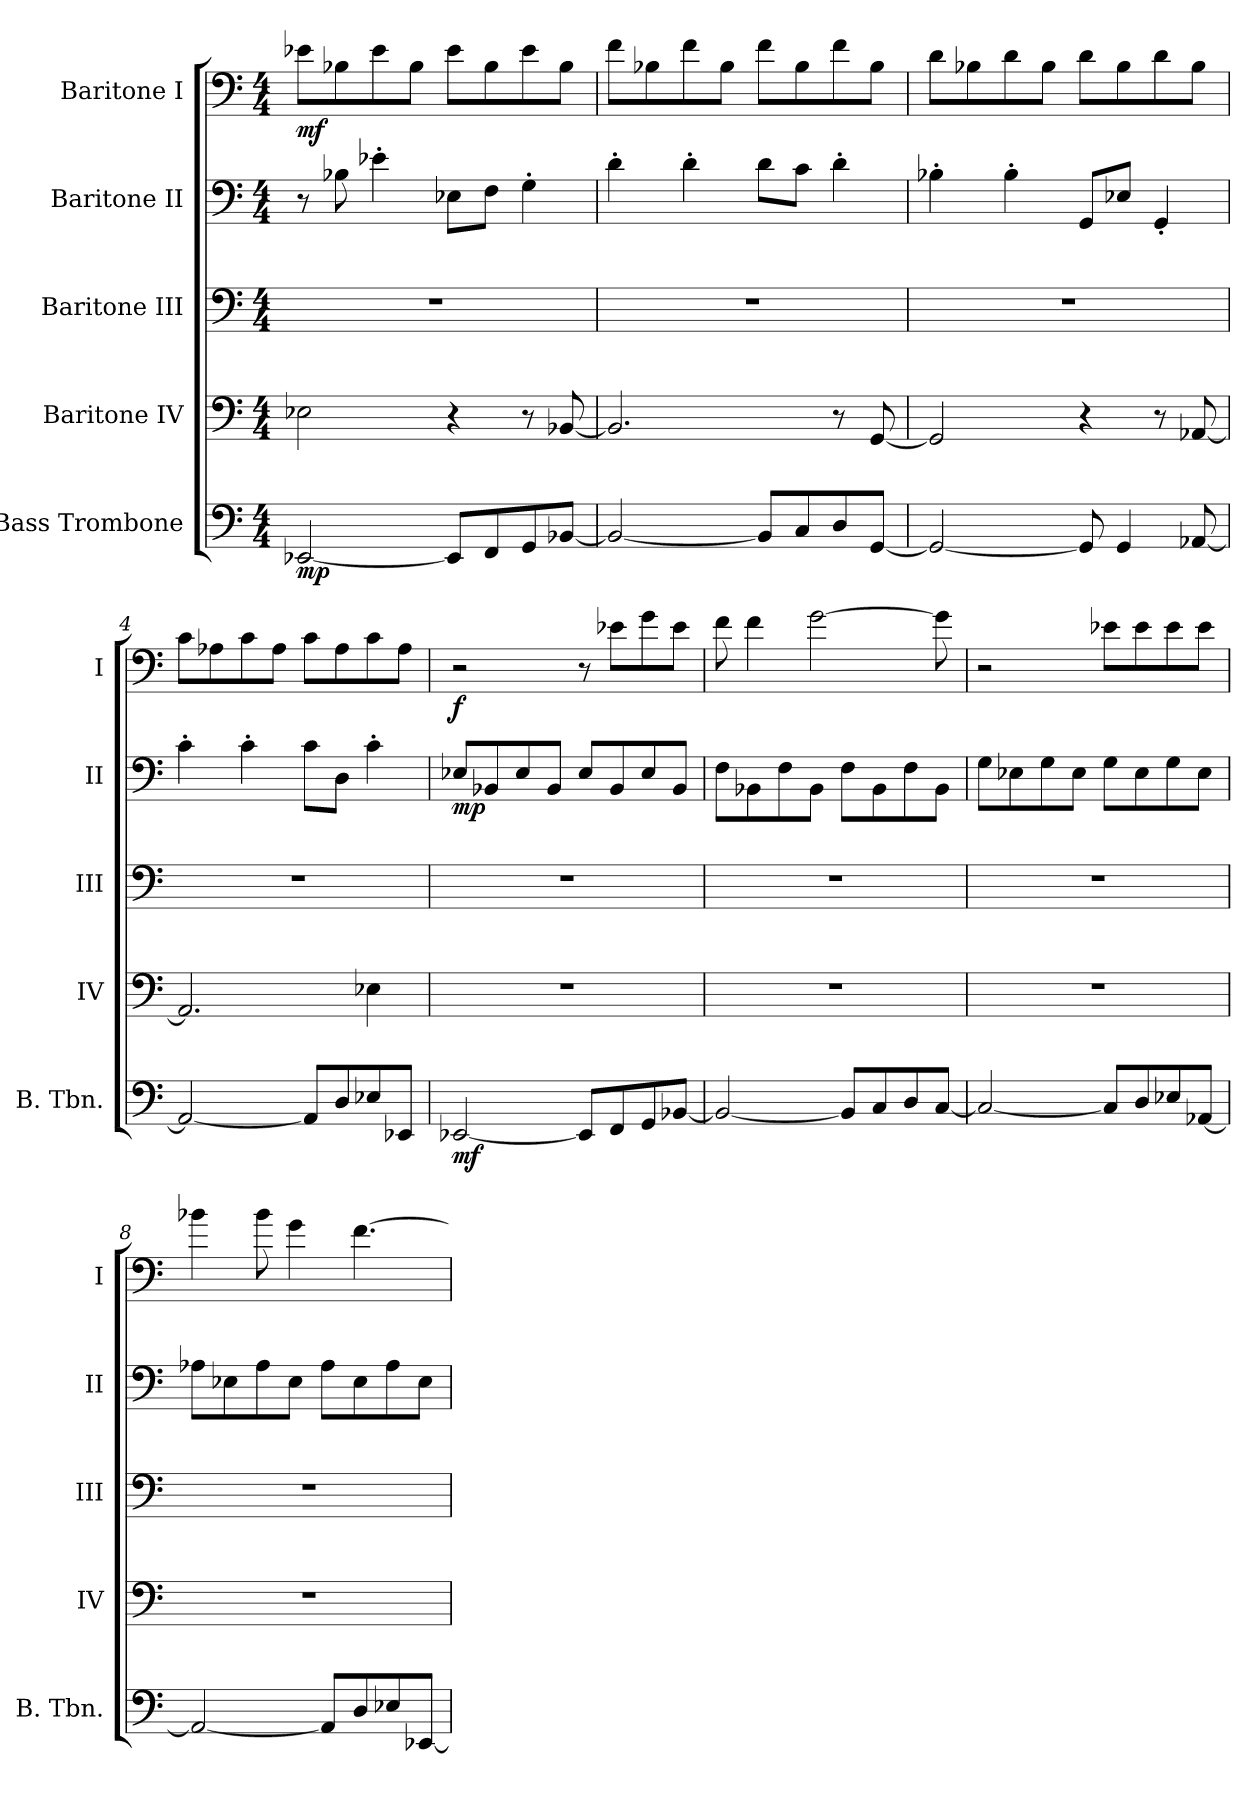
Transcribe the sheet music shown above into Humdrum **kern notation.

**kern	**dynam	**kern	**kern	**kern	**dynam	**kern	**dynam
*part5	*part5	*part4	*part3	*part2	*part2	*part1	*part1
*staff5	*staff5	*staff4	*staff3	*staff2	*staff2	*staff1	*staff1
*I"Bass Trombone	*	*I"Baritone IV	*I"Baritone III	*I"Baritone II	*	*I"Baritone I	*
*I'B. Tbn.	*	*I'IV	*I'III	*I'II	*	*I'I	*
*clefF4	*	*clefF4	*clefF4	*clefF4	*	*clefF4	*
*k[]	*	*k[]	*k[]	*k[]	*	*k[]	*
*M4/4	*	*M4/4	*M4/4	*M4/4	*	*M4/4	*
=1	=1	=1	=1	=1	=1	=1	=1
!	!LO:DY:b	!	!	!	!	!	!LO:DY:b
[2EE-X/	mp	2E-X\	1r	8r	.	8e-X\L	mf
.	.	.	.	8B-X\	.	8B-X\	.
.	.	.	.	4e-X'\	.	8e-\	.
.	.	.	.	.	.	8B-\J	.
8EE-/L]	.	4r	.	8E-X\L	.	8e-\L	.
8FF/	.	.	.	8F\J	.	8B-\	.
8GG/	.	8r	.	4G'\	.	8e-\	.
[8BB-X/J	.	[8BB-X/	.	.	.	8B-\J	.
=2	=2	=2	=2	=2	=2	=2	=2
2BB-/_	.	2.BB-/]	1r	4d'\	.	8f\L	.
.	.	.	.	.	.	8B-X\	.
.	.	.	.	4d'\	.	8f\	.
.	.	.	.	.	.	8B-\J	.
8BB-/L]	.	.	.	8d\L	.	8f\L	.
8C/	.	.	.	8c\J	.	8B-\	.
8D/	.	8r	.	4d'\	.	8f\	.
[8GG/J	.	[8GG/	.	.	.	8B-\J	.
=3	=3	=3	=3	=3	=3	=3	=3
2GG/_	.	2GG/]	1r	4B-X'\	.	8d\L	.
.	.	.	.	.	.	8B-X\	.
.	.	.	.	4B-'\	.	8d\	.
.	.	.	.	.	.	8B-\J	.
8GG/]	.	4r	.	8GG/L	.	8d\L	.
4GG/	.	.	.	8E-X/J	.	8B-\	.
.	.	8r	.	4GG'/	.	8d\	.
[8AA-X/	.	[8AA-X/	.	.	.	8B-\J	.
!!LO:LB:g=z
=4	=4	=4	=4	=4	=4	=4	=4
2AA-/_	.	2.AA-/]	1r	4c'\	.	8c\L	.
.	.	.	.	.	.	8A-X\	.
.	.	.	.	4c'\	.	8c\	.
.	.	.	.	.	.	8A-\J	.
8AA-/L]	.	.	.	8c\L	.	8c\L	.
8D/	.	.	.	8D\J	.	8A-\	.
8E-X/	.	4E-X\	.	4c'\	.	8c\	.
8EE-X/J	.	.	.	.	.	8A-\J	.
=5	=5	=5	=5	=5	=5	=5	=5
!	!LO:DY:b	!	!	!	!LO:DY:b	!	!LO:DY:b
[2EE-X/	mf	1r	1r	8E-X/L	mp	2r	f
.	.	.	.	8BB-X/	.	.	.
.	.	.	.	8E-/	.	.	.
.	.	.	.	8BB-/J	.	.	.
8EE-/L]	.	.	.	8E-/L	.	8r	.
8FF/	.	.	.	8BB-/	.	8e-X\L	.
8GG/	.	.	.	8E-/	.	8g\	.
[8BB-X/J	.	.	.	8BB-/J	.	8e-\J	.
=6	=6	=6	=6	=6	=6	=6	=6
2BB-/_	.	1r	1r	8F\L	.	8f\	.
.	.	.	.	8BB-X\	.	4f\	.
.	.	.	.	8F\	.	.	.
.	.	.	.	8BB-\J	.	[2g\	.
8BB-/L]	.	.	.	8F\L	.	.	.
8C/	.	.	.	8BB-\	.	.	.
8D/	.	.	.	8F\	.	.	.
[8C/J	.	.	.	8BB-\J	.	8g\]	.
=7	=7	=7	=7	=7	=7	=7	=7
2C/_	.	1r	1r	8G\L	.	2r	.
.	.	.	.	8E-X\	.	.	.
.	.	.	.	8G\	.	.	.
.	.	.	.	8E-\J	.	.	.
8C/L]	.	.	.	8G\L	.	8e-X\L	.
8D/	.	.	.	8E-\	.	8e-\	.
8E-X/	.	.	.	8G\	.	8e-\	.
[8AA-X/J	.	.	.	8E-\J	.	8e-\J	.
!!LO:PB:g=z
=8	=8	=8	=8	=8	=8	=8	=8
2AA-/_	.	1r	1r	8A-X\L	.	4b-X\	.
.	.	.	.	8E-X\	.	.	.
.	.	.	.	8A-\	.	8b-\	.
.	.	.	.	8E-\J	.	4g\	.
8AA-/L]	.	.	.	8A-\L	.	.	.
8D/	.	.	.	8E-\	.	[4.f\	.
8E-X/	.	.	.	8A-\	.	.	.
[8EE-X/J	.	.	.	8E-\J	.	.	.
=	=	=	=	=	=	=	=
*-	*-	*-	*-	*-	*-	*-	*-
